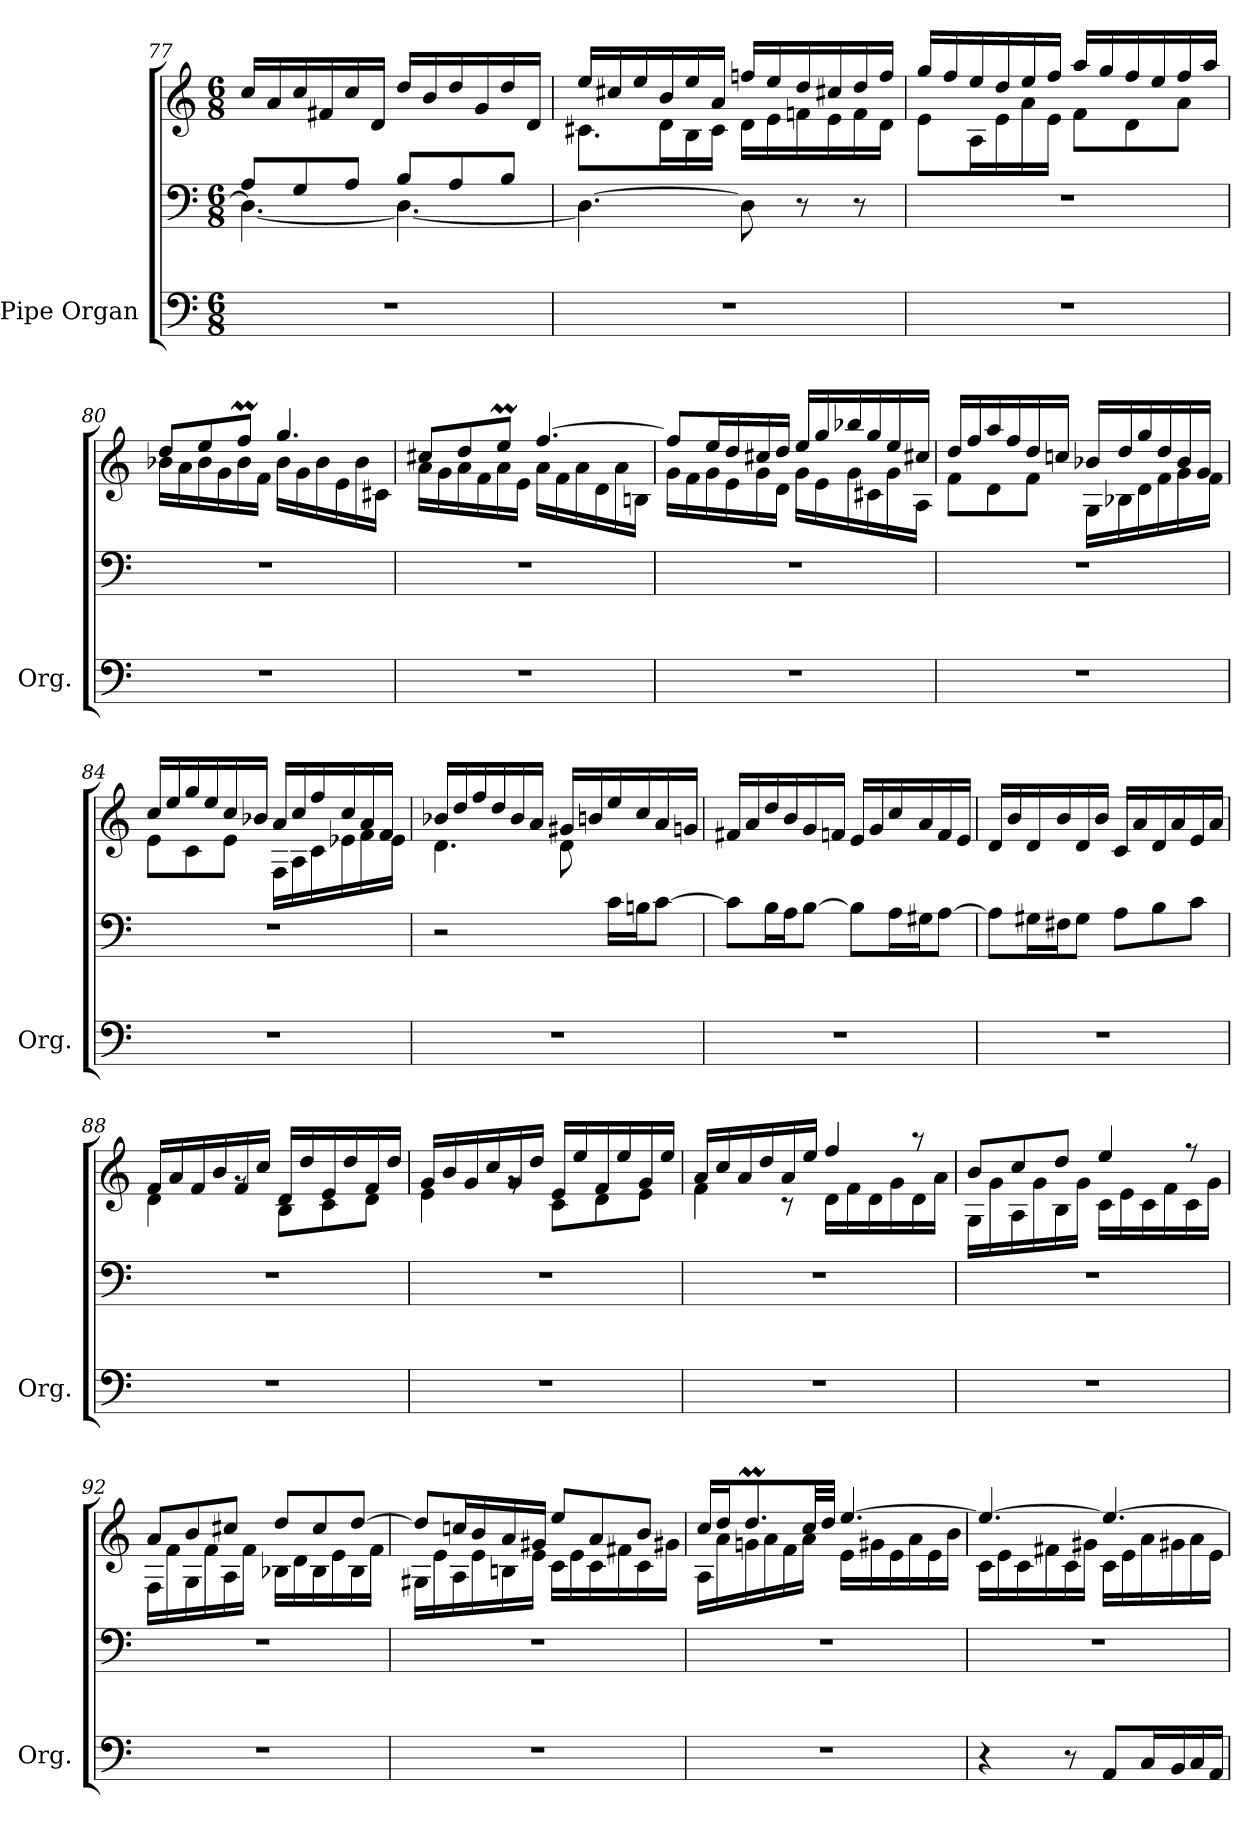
**kern	**kern	**kern
*part1	*part1	*part1
*staff3	*staff2	*staff1
*I"Pipe Organ	*	*
*I'Org.	*	*
*clefF4	*clefF4	*clefG2
*k[]	*k[]	*k[]
*M6/8	*M6/8	*M6/8
=77	=77	=77
*	*^	*
2.r	8A/L	4.D\_	16cc/LL
.	.	.	16a/
.	8G/	.	16cc/
.	.	.	16f#X/
.	8A/J	.	16cc/
.	.	.	16d/JJ
.	8B/L	4.D\_	16dd/LL
.	.	.	16b/
.	8A/	.	16dd/
.	.	.	16g/
.	8B/J	.	16dd/
.	.	.	16d/JJ
*	*v	*v	*
=78	=78	=78
*	*	*^
2.r	4.D\_	16ee/LL	8.c#X\L
.	.	16cc#X/	.
.	.	16ee/	.
.	.	16b/	16d\L
.	.	16ee/	16B\
.	.	16a/JJ	16c#\JJ
.	8D\]	16ffn/LL	16d\LL
.	.	16ee/	16e\
.	8r	16dd/	16fn\
.	.	16cc#X/	16e\
.	8r	16dd/	16f\
.	.	16ff/JJ	16d\JJ
!!LO:LB:g=z	!!
=79	=79	=79	=79
2.r	2.r	16gg/LL	8e\L
.	.	16ff/	.
.	.	16ee/	16A\L
.	.	16dd/	16e\
.	.	16ee/	16a\
.	.	16ff/JJ	16e\JJ
.	.	16aa/LL	8f\L
.	.	16gg/	.
.	.	16ff/	8d\
.	.	16ee/	.
.	.	16ff/	8a\J
.	.	16aa/JJ	.
=80	=80	=80	=80
2.r	2.r	8dd/L	16b-X\LL
.	.	.	16a\
.	.	8ee/	16b-\
.	.	.	16g\
.	.	8ffM/J	16b-\
.	.	.	16f\JJ
.	.	4.gg/	16b-\LL
.	.	.	16g\
.	.	.	16b-\
.	.	.	16e\
.	.	.	16b-\
.	.	.	16c#X\JJ
=81	=81	=81	=81
2.r	2.r	8cc#X/L	16a\LL
.	.	.	16g\
.	.	8dd/	16a\
.	.	.	16f\
.	.	8eem/J	16a\
.	.	.	16e\JJ
.	.	[4.ff/	16a\LL
.	.	.	16f\
.	.	.	16a\
.	.	.	16d\
.	.	.	16a\
.	.	.	16Bn\JJ
!!LO:PB:g=z	!!
=82	=82	=82	=82
2.r	2.r	8ff/L]	16g\LL
.	.	.	16f\
.	.	16ee/L	16g\
.	.	16dd/	16e\
.	.	16cc#X/	16g\
.	.	16dd/JJ	16d\JJ
.	.	16ee/LL	16g\LL
.	.	16gg/	16e\
.	.	16bb-X/	16g\
.	.	16gg/	16c#X\
.	.	16ee/	16g\
.	.	16cc#X/JJ	16A\JJ
=83	=83	=83	=83
2.r	2.r	16dd/LL	8f\L
.	.	16ff/	.
.	.	16aa/	8d\
.	.	16ff/	.
.	.	16dd/	8f\J
.	.	16ccn/JJ	.
.	.	16b-X/LL	16G\LL
.	.	16dd/	16B-X\
.	.	16gg/	16d\
.	.	16dd/	16f\
.	.	16b-/	16g\
.	.	16g/JJ	16f\JJ
=84	=84	=84	=84
2.r	2.r	16cc/LL	8e\L
.	.	16ee/	.
.	.	16gg/	8c\
.	.	16ee/	.
.	.	16cc/	8e\J
.	.	16b-X/JJ	.
.	.	16a/LL	16F\LL
.	.	16cc/	16A\
.	.	16ff/	16c\
.	.	16cc/	16e-X\
.	.	16a/	16f\
.	.	16f/JJ	16e-\JJ
!!LO:LB:g=z	!!
=85	=85	=85	=85
2.r	2r	16b-X/LL	4.d\
.	.	16dd/	.
.	.	16ff/	.
.	.	16dd/	.
.	.	16b-/	.
.	.	16a/JJ	.
.	.	16g#X/LL	8d\
.	.	16bn/	.
.	16c\LL	16ee/	4ryy
.	16Bn\J	16cc/	.
.	[8c\J	16a/	.
.	.	16gn/JJ	.
*	*	*v	*v
=86	=86	=86
2.r	8c\L]	16f#X/LL
.	.	16a/
.	16B\L	16dd/
.	16A\J	16b/
.	[8B\J	16g/
.	.	16fn/JJ
.	8B\L]	16e/LL
.	.	16g/
.	16A\L	16cc/
.	16G#X\J	16a/
.	[8A\J	16f/
.	.	16e/JJ
=87	=87	=87
2.r	8A\L]	16d/LL
.	.	16b/
.	16G#X\L	16d/
.	16F#X\J	16b/
.	8G#\J	16d/
.	.	16b/JJ
.	8A\L	16c/LL
.	.	16a/
.	8B\	16d/
.	.	16a/
.	8c\J	16e/
.	.	16a/JJ
!!LO:LB:g=z
=88	=88	=88
*	*	*^
2.r	2.r	16f/LL	4d\
.	.	16a/	.
.	.	16f/	.
.	.	16b/	.
.	.	16f/	8rg
.	.	16cc/JJ	.
.	.	16d/LL	8B\L
.	.	16dd/	.
.	.	16e/	8c\
.	.	16dd/	.
.	.	16f/	8d\J
.	.	16dd/JJ	.
=89	=89	=89	=89
2.r	2.r	16g/LL	4e\
.	.	16b/	.
.	.	16g/	.
.	.	16cc/	.
.	.	16g/	8rg
.	.	16dd/JJ	.
.	.	16e/LL	8c\L
.	.	16ee/	.
.	.	16f/	8d\
.	.	16ee/	.
.	.	16g/	8e\J
.	.	16ee/JJ	.
=90	=90	=90	=90
2.r	2.r	16a/LL	4f\
.	.	16cc/	.
.	.	16a/	.
.	.	16dd/	.
.	.	16a/	8r
.	.	16ee/JJ	.
.	.	4ff/	16d\LL
.	.	.	16f\
.	.	.	16d\
.	.	.	16g\
.	.	8r	16d\
.	.	.	16a\JJ
!!LO:LB:g=z	!!
=91	=91	=91	=91
2.r	2.r	8b/L	16G\LL
.	.	.	16g\
.	.	8cc/	16A\
.	.	.	16g\
.	.	8dd/J	16B\
.	.	.	16g\JJ
.	.	4ee/	16c\LL
.	.	.	16e\
.	.	.	16c\
.	.	.	16f\
.	.	8r	16c\
.	.	.	16g\JJ
=92	=92	=92	=92
2.r	2.r	8a/L	16F\LL
.	.	.	16f\
.	.	8b/	16G\
.	.	.	16f\
.	.	8cc#X/J	16A\
.	.	.	16f\JJ
.	.	8dd/L	16B-X\LL
.	.	.	16d\
.	.	8cc#/	16B-\
.	.	.	16e\
.	.	[8dd/J	16B-\
.	.	.	16f\JJ
=93	=93	=93	=93
2.r	2.r	8dd/L]	16G#X\LL
.	.	.	16e\
.	.	16ccn/L	16A\
.	.	16b/	16e\
.	.	16a/	16Bn\
.	.	16g#X/JJ	16e\JJ
.	.	8ee/L	16c\LL
.	.	.	16e\
.	.	8a/	16c\
.	.	.	16f#X\
.	.	8b/J	16c\
.	.	.	16g#X\JJ
!!LO:PB:g=z	!!
=94	=94	=94	=94
2.r	2.r	16cc/LL	16A\LL
.	.	16dd/J	16a\
.	.	8.ddM/	16gn\
.	.	.	16a\
.	.	.	16f\
.	.	32cc/LL	16a\JJ
.	.	32dd/JJJ	.
.	.	[4.ee/	16e\LL
.	.	.	16g#X\
.	.	.	16e\
.	.	.	16a\
.	.	.	16e\
.	.	.	16b\JJ
=95	=95	=95	=95
4r	2.r	4.ee/_	16c\LL
.	.	.	16e\
.	.	.	16c\
.	.	.	16f#X\
8r	.	.	16c\
.	.	.	16g#X\JJ
8AA/L	.	4.ee/_	16c\LL
.	.	.	16e\
16C/L	.	.	16a\
16BB/	.	.	16g#X\
16C/	.	.	16a\
16AA/JJ	.	.	16e\JJ
*	*	*v	*v
=	=	=
*-	*-	*-
